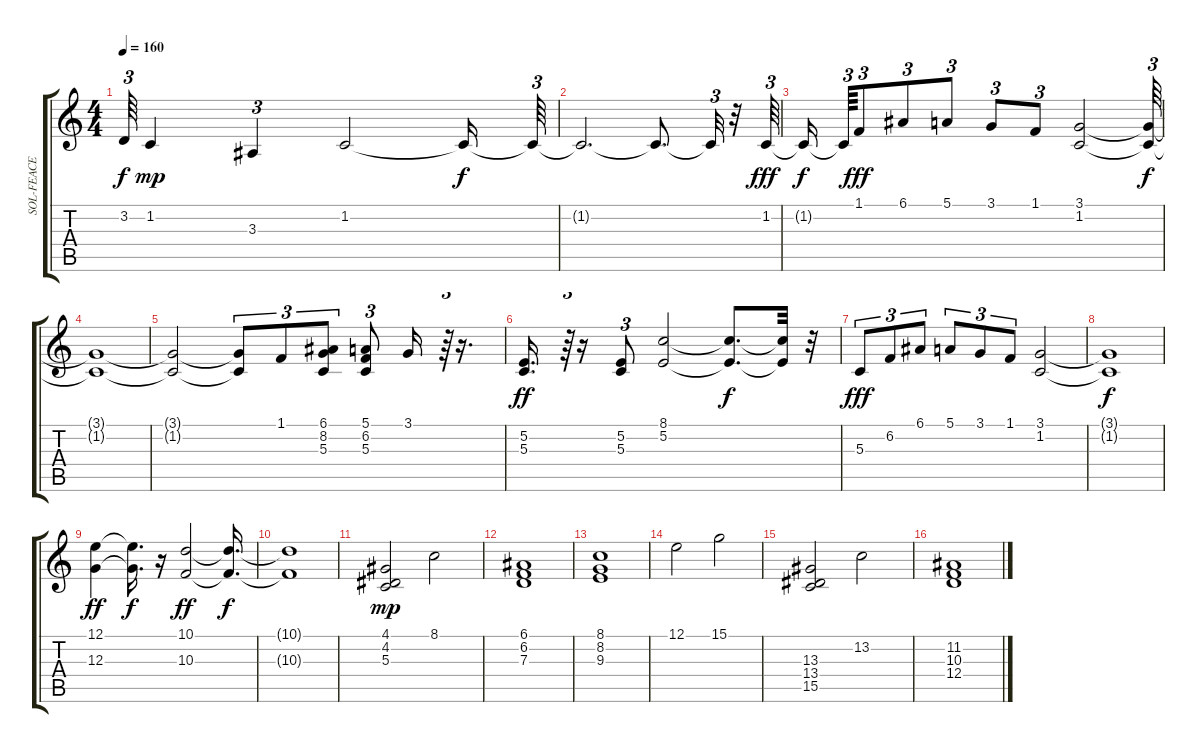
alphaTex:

\track ("SOL-FEACE [Cosmic Illusion] for SC-88Pro" "SOL-FEACE ") {instrument synthbrass1}
\staff {score tabs}
\tuning (E4 B3 G3 D3 A2 E2) {hide}
\ts (4 4)
\tempo 160
\clef g2
\ks c
3.2{t}.64{tu (3 2) dy f} 1.2.4{dy mp} 3.3.4{tu (3 2)} 1.2.2 1.2{t}.16{dy f} 1.2{t}.64{tu (3 2)} |
1.2{t}.2{d} 1.2{t}.8{d} 1.2{t}.32{tu (3 2)} r.32 1.2.64{tu (3 2) dy fff} |
1.2{t}.16{dy f beam splitsecondary} 1.2{t}.64{tu (3 2)} 1.1.8{tu (3 2) dy fff} 6.1.8{tu (3 2)} 5.1.8{tu (3 2)} 3.1.8{tu (3 2)} 1.1.8{tu (3 2)} (3.1 1.2).2 (3.1{t} 1.2{t}).64{tu (3 2) dy f} |
(3.1{t} 1.2{t}).1 |
(3.1{t} 1.2{t}).2 (3.1{t} 1.2{t}).8{tu (3 2)} 1.1.8{tu (3 2)} (6.1 8.2 5.3).8{tu (3 2)} (5.1 6.2 5.3).8{tu (3 2)} 3.1.16 r.64{tu (3 2)} r.16{d} |
(5.2 5.3).16{d dy ff} r.64{tu (3 2)} r.16 (5.2 5.3).8{tu (3 2)} (8.1 5.2).2 (8.1{t} 5.2{t}).8{d dy f} (8.1{t} 5.2{t}).32 r.32 |
5.3.8{tu (3 2) dy fff} 6.2.8{tu (3 2)} 6.1.8{tu (3 2)} 5.1.8{tu (3 2)} 3.1.8{tu (3 2)} 1.1.8{tu (3 2)} (3.1 1.2).2 |
(3.1{t} 1.2{t}).1{dy f} |
(12.1 12.3).4{dy ff} (12.1{t} 12.3{t}).16{d dy f} r.16 (10.1 10.3).2{dy ff} (10.1{t} 10.3{t}).16{d dy f} |
(10.1{t} 10.3{t}).1 |
(4.1 4.2 5.3).2{dy mp} 8.1.2 |
(6.1 6.2 7.3).1 |
(8.1 8.2 9.3).1 |
12.1.2 15.1.2 |
(13.3 13.4 15.5).2 13.2.2 |
(11.2 10.3 12.4).1
